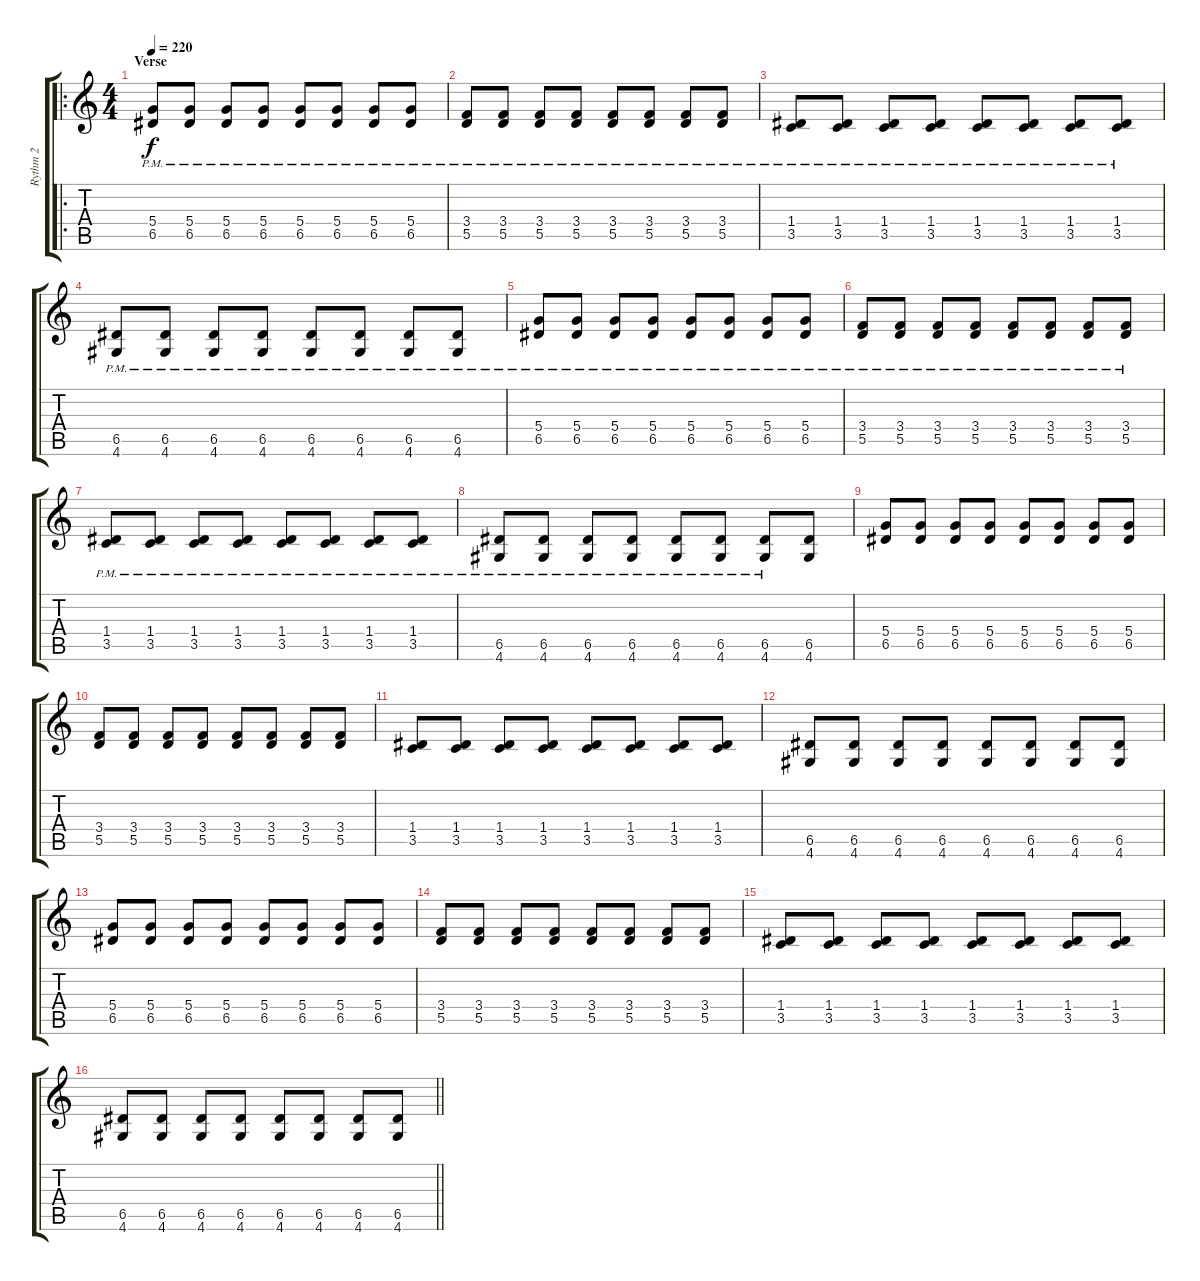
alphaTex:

\track ("Rythm 2" "Rythm 2") {instrument overdrivenguitar}
\staff {score tabs}
\tuning (E4 B3 G3 D3 A2 E2) {hide}
\ro
\ts (4 4)
\section ("" "Verse")
\tempo 220
\clef g2
\ks c
(5.4{pm} 6.5{pm}).8{dy f} (5.4{pm} 6.5{pm}).8 (5.4{pm} 6.5{pm}).8 (5.4{pm} 6.5{pm}).8 (5.4{pm} 6.5{pm}).8 (5.4{pm} 6.5{pm}).8 (5.4{pm} 6.5{pm}).8 (5.4{pm} 6.5{pm}).8 |
(3.4{pm} 5.5{pm}).8 (3.4{pm} 5.5{pm}).8 (3.4{pm} 5.5{pm}).8 (3.4{pm} 5.5{pm}).8 (3.4{pm} 5.5{pm}).8 (3.4{pm} 5.5{pm}).8 (3.4{pm} 5.5{pm}).8 (3.4{pm} 5.5{pm}).8 |
(1.4{pm} 3.5{pm}).8 (1.4{pm} 3.5{pm}).8 (1.4{pm} 3.5{pm}).8 (1.4{pm} 3.5{pm}).8 (1.4{pm} 3.5{pm}).8 (1.4{pm} 3.5{pm}).8 (1.4{pm} 3.5{pm}).8 (1.4{pm} 3.5{pm}).8 |
(6.5{pm} 4.6{pm}).8 (6.5{pm} 4.6{pm}).8 (6.5{pm} 4.6{pm}).8 (6.5{pm} 4.6{pm}).8 (6.5{pm} 4.6{pm}).8 (6.5{pm} 4.6{pm}).8 (6.5{pm} 4.6{pm}).8 (6.5{pm} 4.6{pm}).8 |
(5.4{pm} 6.5{pm}).8 (5.4{pm} 6.5{pm}).8 (5.4{pm} 6.5{pm}).8 (5.4{pm} 6.5{pm}).8 (5.4{pm} 6.5{pm}).8 (5.4{pm} 6.5{pm}).8 (5.4{pm} 6.5{pm}).8 (5.4{pm} 6.5{pm}).8 |
(3.4{pm} 5.5{pm}).8 (3.4{pm} 5.5{pm}).8 (3.4{pm} 5.5{pm}).8 (3.4{pm} 5.5{pm}).8 (3.4{pm} 5.5{pm}).8 (3.4{pm} 5.5{pm}).8 (3.4{pm} 5.5{pm}).8 (3.4{pm} 5.5{pm}).8 |
(1.4{pm} 3.5{pm}).8 (1.4{pm} 3.5{pm}).8 (1.4{pm} 3.5{pm}).8 (1.4{pm} 3.5{pm}).8 (1.4{pm} 3.5{pm}).8 (1.4{pm} 3.5{pm}).8 (1.4{pm} 3.5{pm}).8 (1.4{pm} 3.5{pm}).8 |
(6.5{pm} 4.6{pm}).8 (6.5{pm} 4.6{pm}).8 (6.5{pm} 4.6{pm}).8 (6.5{pm} 4.6{pm}).8 (6.5{pm} 4.6{pm}).8 (6.5{pm} 4.6{pm}).8 (6.5{pm} 4.6{pm}).8 (6.5 4.6).8 |
(5.4 6.5).8 (5.4 6.5).8 (5.4 6.5).8 (5.4 6.5).8 (5.4 6.5).8 (5.4 6.5).8 (5.4 6.5).8 (5.4 6.5).8 |
(3.4 5.5).8 (3.4 5.5).8 (3.4 5.5).8 (3.4 5.5).8 (3.4 5.5).8 (3.4 5.5).8 (3.4 5.5).8 (3.4 5.5).8 |
(1.4 3.5).8 (1.4 3.5).8 (1.4 3.5).8 (1.4 3.5).8 (1.4 3.5).8 (1.4 3.5).8 (1.4 3.5).8 (1.4 3.5).8 |
(6.5 4.6).8 (6.5 4.6).8 (6.5 4.6).8 (6.5 4.6).8 (6.5 4.6).8 (6.5 4.6).8 (6.5 4.6).8 (6.5 4.6).8 |
(5.4 6.5).8 (5.4 6.5).8 (5.4 6.5).8 (5.4 6.5).8 (5.4 6.5).8 (5.4 6.5).8 (5.4 6.5).8 (5.4 6.5).8 |
(3.4 5.5).8 (3.4 5.5).8 (3.4 5.5).8 (3.4 5.5).8 (3.4 5.5).8 (3.4 5.5).8 (3.4 5.5).8 (3.4 5.5).8 |
(1.4 3.5).8 (1.4 3.5).8 (1.4 3.5).8 (1.4 3.5).8 (1.4 3.5).8 (1.4 3.5).8 (1.4 3.5).8 (1.4 3.5).8 |
\barLineRight lightlight
(6.5 4.6).8 (6.5 4.6).8 (6.5 4.6).8 (6.5 4.6).8 (6.5 4.6).8 (6.5 4.6).8 (6.5 4.6).8 (6.5 4.6).8
